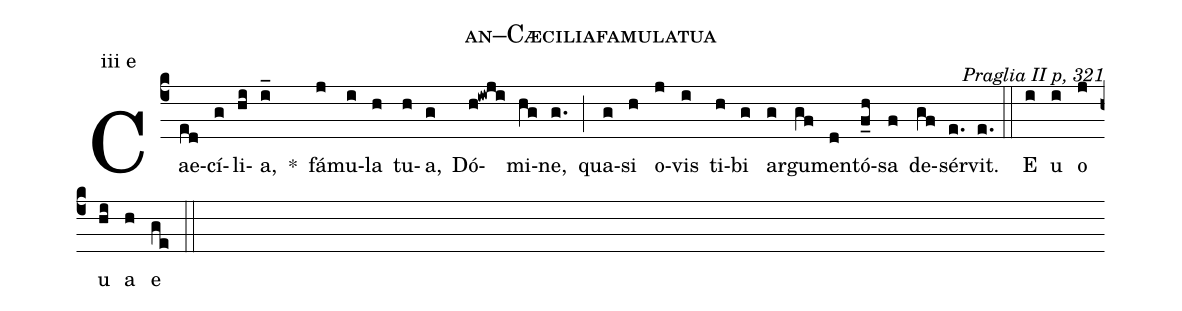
name: an--Cæciliafamulatua;
commentary: Praglia II p, 321;
annotation: iii e;
%%
(c4) Cae(ed)cí(g)li(hi)a,(i_) *() fá(j)mu(i)la(h) tu(h)a,(g) Dó(h!iwji)mi(hg)ne,(g.) (;) qua(g)si(h) o(j)vis(i) ti(h)bi(g) ar(g)gu(gf)men(d)tó(f_h)sa(f) de(gf)sér(e.)vit.(e.) (::) E(i) u(i) o(j) u(hi) a(h) e(ge) (::)
